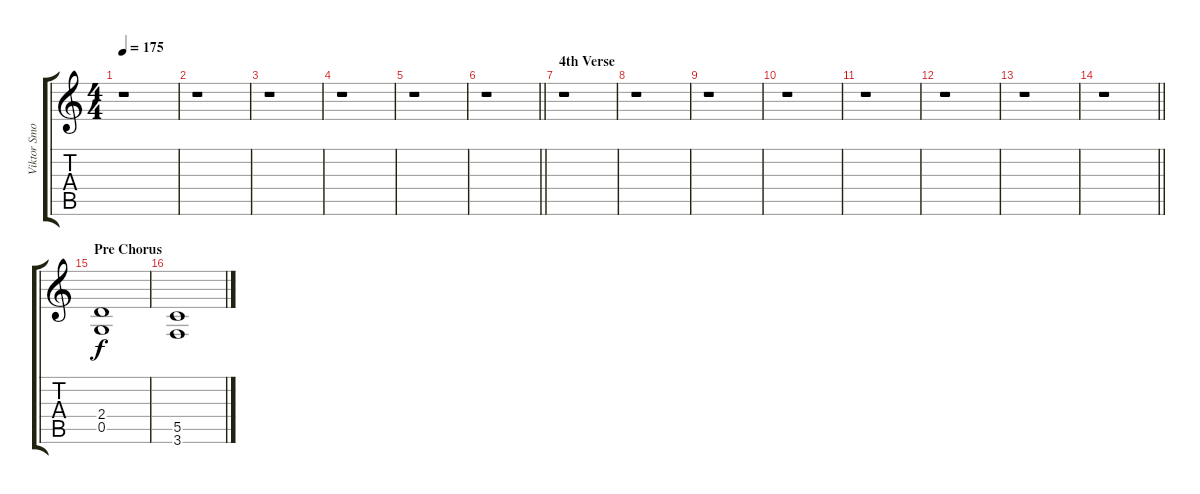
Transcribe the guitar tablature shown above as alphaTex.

\track ("Viktor Smolski Add. 2" "Viktor Smo") {instrument distortionguitar}
\staff {score tabs}
\tuning (D4 A3 F3 C3 G2 D2) {hide}
\ts (4 4)
\tempo 175
\clef g2
\ks c
r.1{dy mf} |
r.1 |
r.1 |
r.1 |
r.1 |
\barLineRight lightlight
r.1 |
\section ("" "4th Verse")
r.1 |
r.1 |
r.1 |
r.1 |
r.1 |
r.1 |
r.1 |
\barLineRight lightlight
r.1 |
\section ("" "Pre Chorus")
(2.4 0.5).1{dy f} |
(5.5 3.6).1
